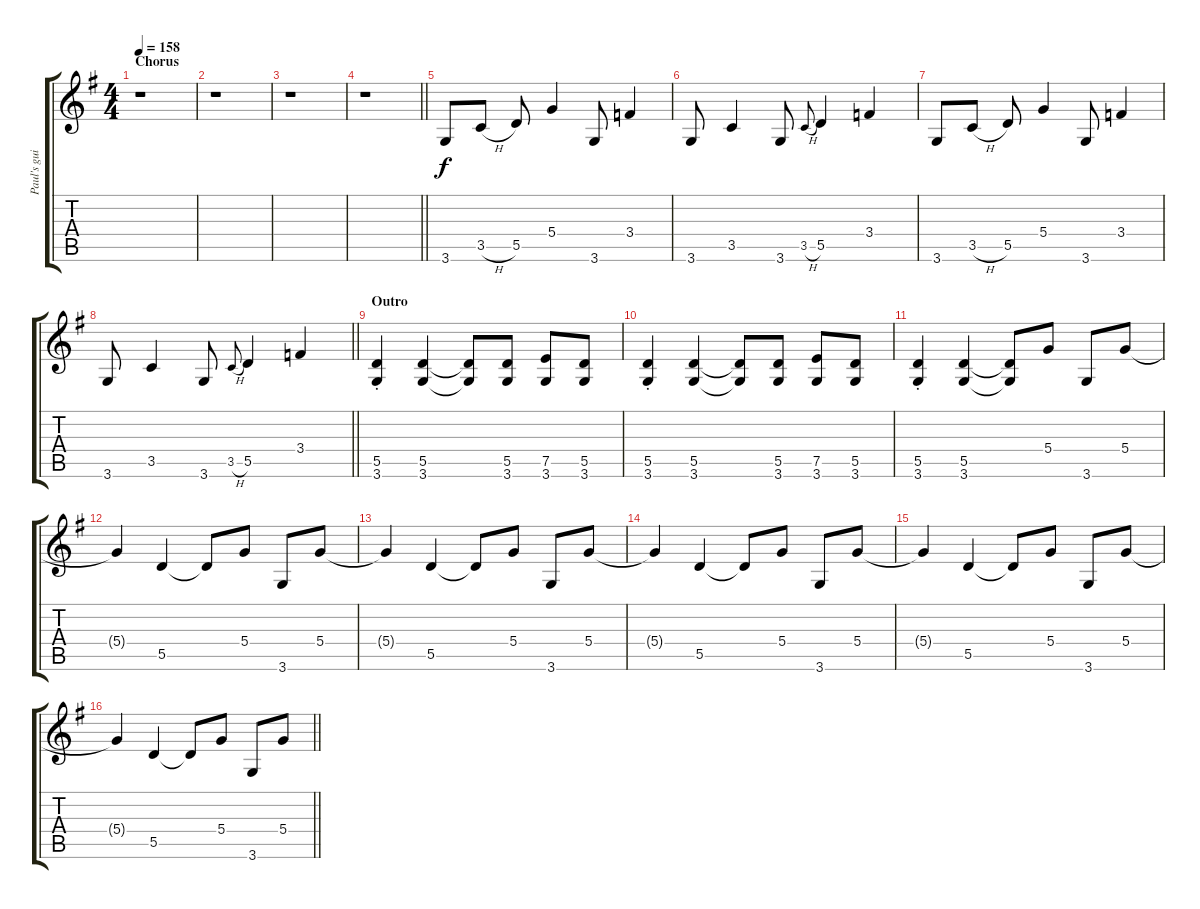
\track ("Paul's guitar" "Paul's gui") {instrument distortionguitar}
\staff {score tabs}
\tuning (E4 B3 G3 D3 A2 E2) {hide}
\ts (4 4)
\section ("" "Chorus")
\tempo 158
\clef g2
\ks g
r.1{dy f} |
r.1 |
r.1 |
\barLineRight lightlight
r.1 |
\section ("" "")
3.6.8 3.5{h}.8 5.5.8 5.4.4 3.6.8 3.4.4 |
3.6.8 3.5.4 3.6.8 3.5{h}.8{gr onbeat} 5.5.4 3.4.4 |
3.6.8 3.5{h}.8 5.5.8 5.4.4 3.6.8 3.4.4 |
\barLineRight lightlight
3.6.8 3.5.4 3.6.8 3.5{h}.8{gr onbeat} 5.5.4 3.4.4 |
\section ("" "Outro")
(5.5{st} 3.6{st}).4 (5.5 3.6).4 (5.5{t} 3.6{t}).8 (5.5 3.6).8 (7.5 3.6).8 (5.5 3.6).8 |
(5.5{st} 3.6{st}).4 (5.5 3.6).4 (5.5{t} 3.6{t}).8 (5.5 3.6).8 (7.5 3.6).8 (5.5 3.6).8 |
(5.5{st} 3.6{st}).4 (5.5 3.6).4 (5.5{t} 3.6{t}).8 5.4.8 3.6.8 5.4.8 |
5.4{t}.4 5.5.4 5.5{t}.8 5.4.8 3.6.8 5.4.8 |
5.4{t}.4 5.5.4 5.5{t}.8 5.4.8 3.6.8 5.4.8 |
5.4{t}.4 5.5.4 5.5{t}.8 5.4.8 3.6.8 5.4.8 |
5.4{t}.4 5.5.4 5.5{t}.8 5.4.8 3.6.8 5.4.8 |
\barLineRight lightlight
5.4{t}.4 5.5.4 5.5{t}.8 5.4.8 3.6.8 5.4.8
